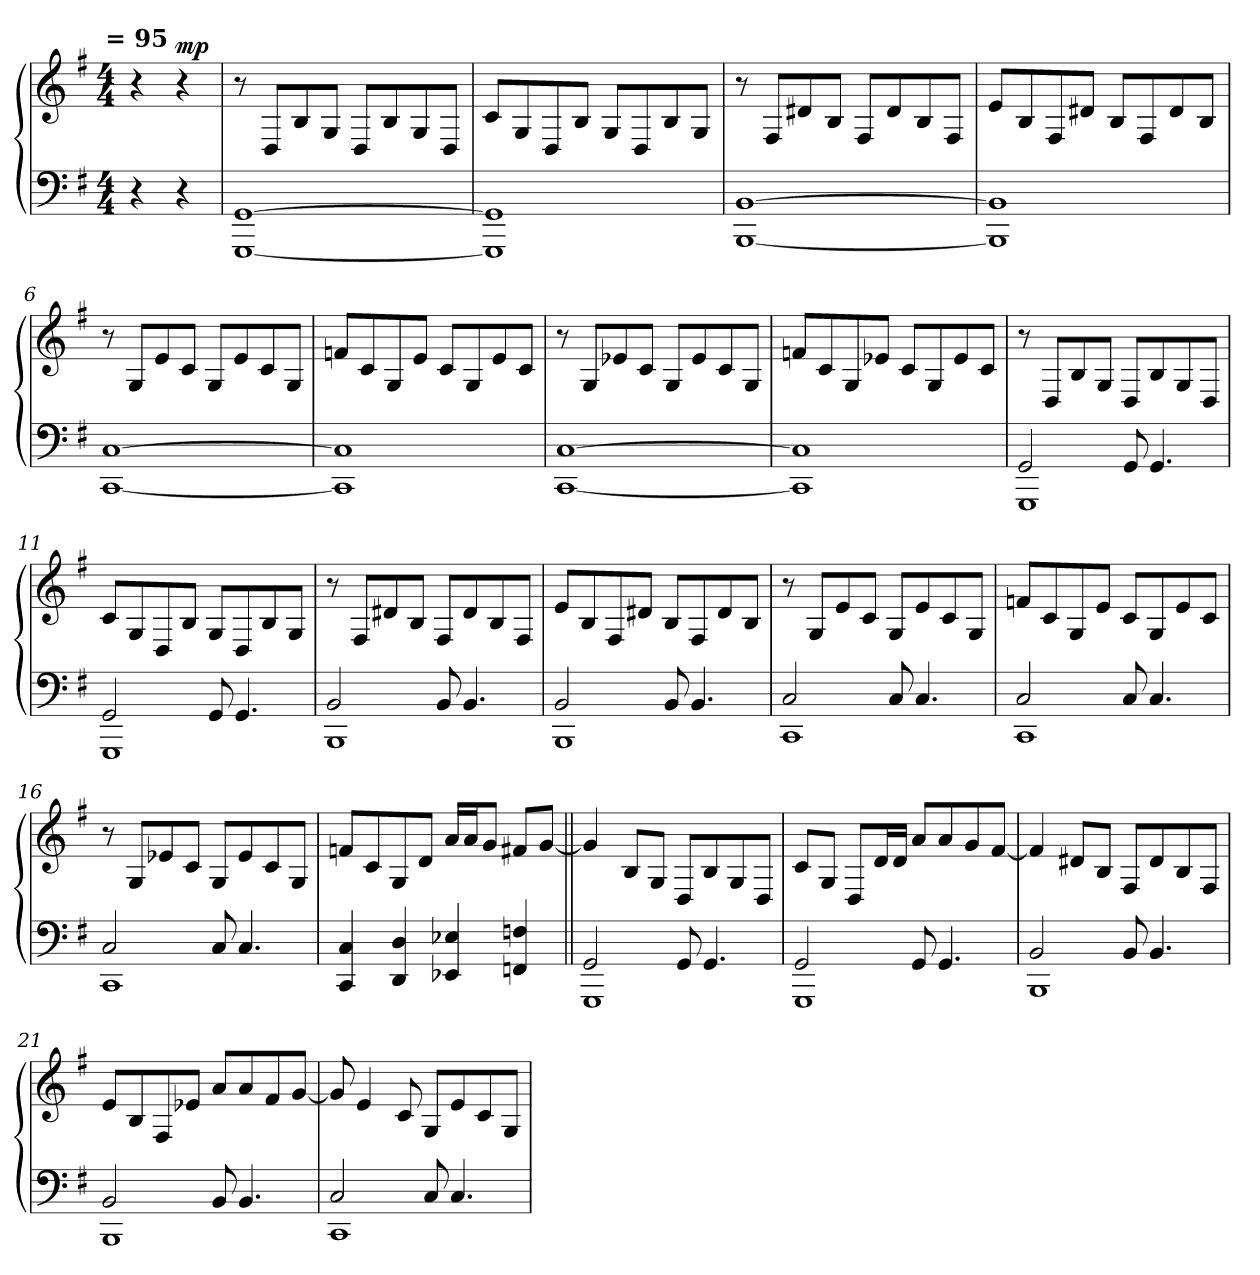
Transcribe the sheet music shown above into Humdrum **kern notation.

**kern	**kern	**dynam
*part1	*part1	*part1
*staff2	*staff1	*staff1/2
*clefF4	*clefG2	*
*k[f#]	*k[f#]	*
!!LO:TX:omd:t= = 95
*M4/4	*M4/4	*
*MM95	*MM95	*
=1	=1	=1
4r	4r	.
!	!	!LO:DY:a
4r	4r	mp
=2	=2	=2
[1GGG [1GG	8r	.
.	8D/L	.
.	8B/	.
.	8G/J	.
.	8D/L	.
.	8B/	.
.	8G/	.
.	8D/J	.
=3	=3	=3
1GGG] 1GG]	8c/L	.
.	8G/	.
.	8D/	.
.	8B/J	.
.	8G/L	.
.	8D/	.
.	8B/	.
.	8G/J	.
=4	=4	=4
[1BBB [1BB	8r	.
.	8F#/L	.
.	8d#X/	.
.	8B/J	.
.	8F#/L	.
.	8d#/	.
.	8B/	.
.	8F#/J	.
!!LO:LB:g=z
=5	=5	=5
1BBB] 1BB]	8e/L	.
.	8B/	.
.	8F#/	.
.	8d#X/J	.
.	8B/L	.
.	8F#/	.
.	8d#/	.
.	8B/J	.
=6	=6	=6
[1CC [1C	8r	.
.	8G/L	.
.	8e/	.
.	8c/J	.
.	8G/L	.
.	8e/	.
.	8c/	.
.	8G/J	.
=7	=7	=7
1CC] 1C]	8fn/L	.
.	8c/	.
.	8G/	.
.	8e/J	.
.	8c/L	.
.	8G/	.
.	8e/	.
.	8c/J	.
=8	=8	=8
[1CC [1C	8r	.
.	8G/L	.
.	8e-X/	.
.	8c/J	.
.	8G/L	.
.	8e-/	.
.	8c/	.
.	8G/J	.
!!LO:LB:g=z
=9	=9	=9
1CC] 1C]	8fn/L	.
.	8c/	.
.	8G/	.
.	8e-X/J	.
.	8c/L	.
.	8G/	.
.	8e-/	.
.	8c/J	.
=10	=10	=10
*^	*	*
2GG/	1GGG	8r	.
.	.	8D/L	.
.	.	8B/	.
.	.	8G/J	.
8GG/	.	8D/L	.
4.GG/	.	8B/	.
.	.	8G/	.
.	.	8D/J	.
=11	=11	=11	=11
2GG/	1GGG	8c/L	.
.	.	8G/	.
.	.	8D/	.
.	.	8B/J	.
8GG/	.	8G/L	.
4.GG/	.	8D/	.
.	.	8B/	.
.	.	8G/J	.
!!LO:LB:g=z
=12	=12	=12	=12
2BB/	1BBB	8r	.
.	.	8F#/L	.
.	.	8d#X/	.
.	.	8B/J	.
8BB/	.	8F#/L	.
4.BB/	.	8d#/	.
.	.	8B/	.
.	.	8F#/J	.
=13	=13	=13	=13
2BB/	1BBB	8e/L	.
.	.	8B/	.
.	.	8F#/	.
.	.	8d#X/J	.
8BB/	.	8B/L	.
4.BB/	.	8F#/	.
.	.	8d#/	.
.	.	8B/J	.
=14	=14	=14	=14
2C/	1CC	8r	.
.	.	8G/L	.
.	.	8e/	.
.	.	8c/J	.
8C/	.	8G/L	.
4.C/	.	8e/	.
.	.	8c/	.
.	.	8G/J	.
!!LO:LB:g=z
=15	=15	=15	=15
2C/	1CC	8fn/L	.
.	.	8c/	.
.	.	8G/	.
.	.	8e/J	.
8C/	.	8c/L	.
4.C/	.	8G/	.
.	.	8e/	.
.	.	8c/J	.
=16	=16	=16	=16
2C/	1CC	8r	.
.	.	8G/L	.
.	.	8e-X/	.
.	.	8c/J	.
8C/	.	8G/L	.
4.C/	.	8e-/	.
.	.	8c/	.
.	.	8G/J	.
*v	*v	*	*
=17	=17	=17
4CC/ 4C/	8fn/L	.
.	8c/	.
4DD/ 4D/	8G/	.
.	8d/J	.
4EE-X/ 4E-X/	16a/LL	.
.	16a/J	.
.	8g/J	.
4FFn/ 4Fn/	8f#X/L	.
.	[8g/J	.
!!LO:LB:g=z
=18||	=18||	=18||
*^	*	*
2GG/	1GGG	4g/]	.
.	.	8B/L	.
.	.	8G/J	.
8GG/	.	8D/L	.
4.GG/	.	8B/	.
.	.	8G/	.
.	.	8D/J	.
=19	=19	=19	=19
2GG/	1GGG	8c/L	.
.	.	8G/J	.
.	.	8D/L	.
.	.	16d/L	.
.	.	16d/JJ	.
8GG/	.	8a/L	.
4.GG/	.	8a/	.
.	.	8g/	.
.	.	[8f#/J	.
=20	=20	=20	=20
2BB/	1BBB	4f#/]	.
.	.	8d#X/L	.
.	.	8B/J	.
8BB/	.	8F#/L	.
4.BB/	.	8d#/	.
.	.	8B/	.
.	.	8F#/J	.
!!LO:PB:g=z
=21	=21	=21	=21
2BB/	1BBB	8e/L	.
.	.	8B/	.
.	.	8F#/	.
.	.	8e-X/J	.
8BB/	.	8a/L	.
4.BB/	.	8a/	.
.	.	8f#/	.
.	.	[8g/J	.
=22	=22	=22	=22
2C/	1CC	8g/]	.
.	.	4e/	.
.	.	8c/	.
8C/	.	8G/L	.
4.C/	.	8e/	.
.	.	8c/	.
.	.	8G/J	.
*v	*v	*	*
=	=	=
*-	*-	*-
